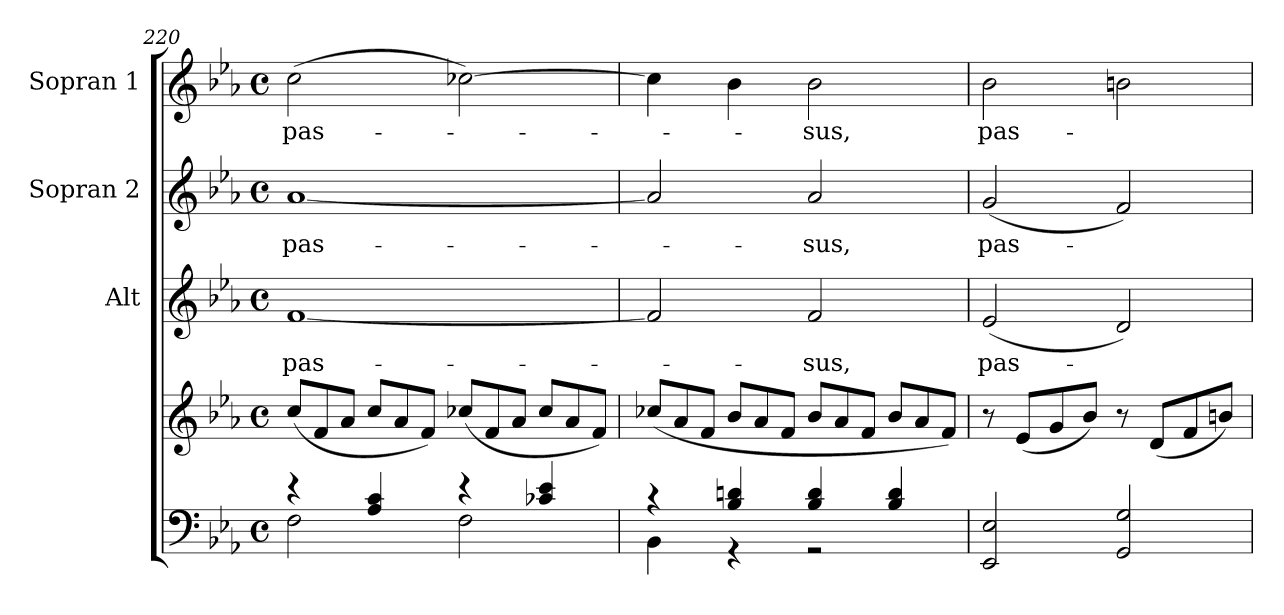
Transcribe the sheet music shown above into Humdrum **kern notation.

**kern	**kern	**kern	**text	**kern	**text	**kern	**text
*part4	*part4	*part3	*part3	*part2	*part2	*part1	*part1
*staff5	*staff4	*staff3	*staff3	*staff2	*staff2	*staff1	*staff1
*	*	*I"Alt	*	*I"Sopran 2	*	*I"Sopran 1	*
*	*	*I'A.	*	*I'S. 2	*	*I'S. 1	*
*clefF4	*clefG2	*clefG2	*	*clefG2	*	*clefG2	*
*k[b-e-a-]	*k[b-e-a-]	*k[b-e-a-]	*	*k[b-e-a-]	*	*k[b-e-a-]	*
*E-:	*E-:	*E-:	*	*E-:	*	*E-:	*
*M4/4	*M4/4	*M4/4	*	*M4/4	*	*M4/4	*
*met(c)	*met(c)	*met(c)	*	*met(c)	*	*met(c)	*
=220	=220	=220	=220	=220	=220	=220	=220
*^	*	*	*	*	*	*	*
*	*	*Xtuplet	*	*	*	*	*	*
!	!	!	!	!LO:LY:b	!	!LO:LY:b	!	!LO:LY:b
4rd	2F\	(<12cc/L	[1f	pas-	[1a-	pas-	(>2cc\	pas-
.	.	12f/	.	.	.	.	.	.
.	.	12a-/J	.	.	.	.	.	.
4A-/ 4c/	.	12cc/L	.	.	.	.	.	.
.	.	12a-/	.	.	.	.	.	.
.	.	12f/J)	.	.	.	.	.	.
4rd	2F\	(<12cc-X/L	.	.	.	.	[2cc-X\)	.
.	.	12f/	.	.	.	.	.	.
.	.	12a-/J	.	.	.	.	.	.
4c-X/ 4e-/	.	12cc-/L	.	.	.	.	.	.
.	.	12a-/	.	.	.	.	.	.
.	.	12f/J)	.	.	.	.	.	.
=221	=221	=221	=221	=221	=221	=221	=221	=221
4rc	4BB-\	(<12cc-X/L	2f/]	.	2a-/]	.	4cc-\]	.
.	.	12a-/	.	.	.	.	.	.
.	.	12f/J	.	.	.	.	.	.
4B-/ 4dn/	4r	12b-/L	.	.	.	.	4b-\	.
.	.	12a-/	.	.	.	.	.	.
.	.	12f/J	.	.	.	.	.	.
!	!	!	!	!LO:LY:b	!	!LO:LY:b	!	!LO:LY:b
4B-/ 4d/	2r	12b-/L	2f/	-sus,	2a-/	-sus,	2b-\	-sus,
.	.	12a-/	.	.	.	.	.	.
.	.	12f/J	.	.	.	.	.	.
4B-/ 4d/	.	12b-/L	.	.	.	.	.	.
.	.	12a-/	.	.	.	.	.	.
.	.	12f/J)	.	.	.	.	.	.
*v	*v	*	*	*	*	*	*	*
!!LO:PB:g=z
=222	=222	=222	=222	=222	=222	=222	=222
!	!	!	!LO:LY:b	!	!LO:LY:b	!	!LO:LY:b
2EE-/ 2E-/	8r	(<2e-/	pas-	(<2g/	pas-	2b-\	pas-
.	(<8e-/L	.	.	.	.	.	.
.	8g/	.	.	.	.	.	.
.	8b-/J)	.	.	.	.	.	.
2GG/ 2G/	8r	2d/)	.	2f/)	.	2bn\	.
.	(<8d/L	.	.	.	.	.	.
.	8f/	.	.	.	.	.	.
.	8bn/J)	.	.	.	.	.	.
=	=	=	=	=	=	=	=
*-	*-	*-	*-	*-	*-	*-	*-
